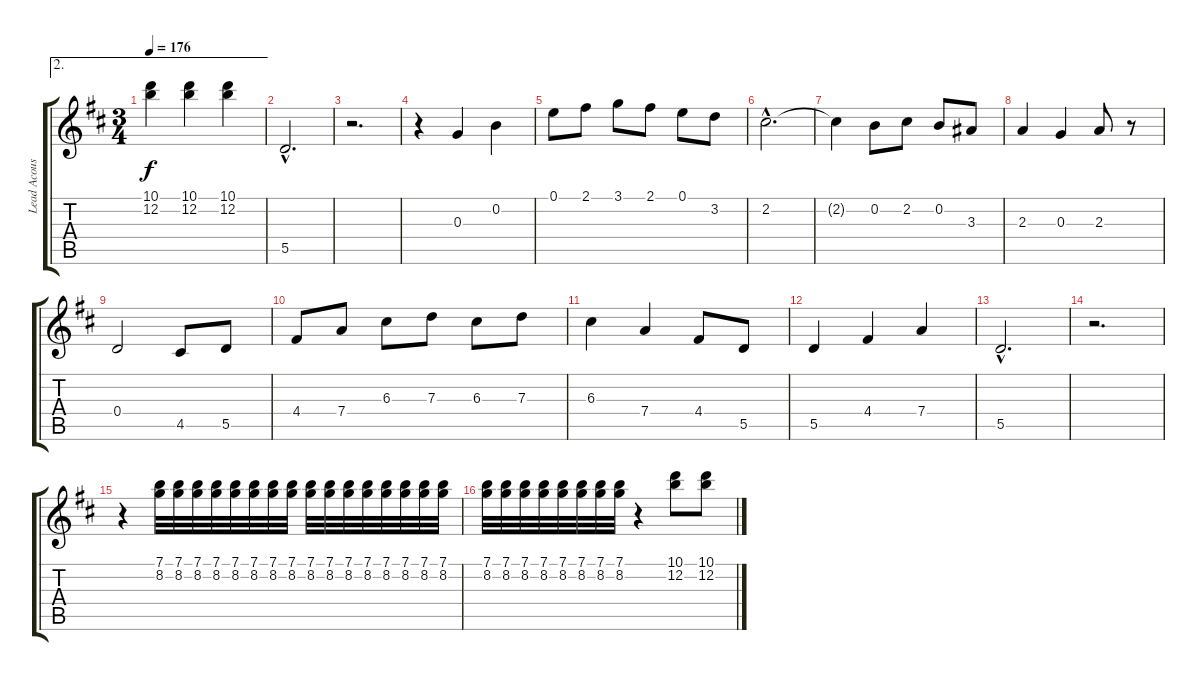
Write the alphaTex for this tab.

\track ("Lead Acoustic" "Lead Acous") {instrument acousticguitarsteel}
\staff {score tabs}
\tuning (E4 B3 G3 D3 A2 E2) {hide}
\ae 2
\ts (3 4)
\tempo 176
\clef g2
\ks d
(10.1 12.2).4{dy f} (10.1 12.2).4 (10.1 12.2).4 |
5.5{hac}.2{d} |
r.2{d} |
r.4 0.3.4 0.2.4 |
0.1.8 2.1.8 3.1.8 2.1.8 0.1.8 3.2.8 |
2.2{hac}.2{d} |
2.2{t}.4 0.2.8 2.2.8 0.2.8 3.3.8 |
2.3.4 0.3.4 2.3.8 r.8 |
0.4.2 4.5.8 5.5.8 |
4.4.8 7.4.8 6.3.8 7.3.8 6.3.8 7.3.8 |
6.3.4 7.4.4 4.4.8 5.5.8 |
5.5.4 4.4.4 7.4.4 |
5.5{hac}.2{d} |
r.2{d} |
r.4 (7.1 8.2).32 (7.1 8.2).32 (7.1 8.2).32 (7.1 8.2).32 (7.1 8.2).32 (7.1 8.2).32 (7.1 8.2).32 (7.1 8.2).32 (7.1 8.2).32 (7.1 8.2).32 (7.1 8.2).32 (7.1 8.2).32 (7.1 8.2).32 (7.1 8.2).32 (7.1 8.2).32 (7.1 8.2).32 |
(7.1 8.2).32 (7.1 8.2).32 (7.1 8.2).32 (7.1 8.2).32 (7.1 8.2).32 (7.1 8.2).32 (7.1 8.2).32 (7.1 8.2).32 r.4 (10.1 12.2).8 (10.1 12.2).8
